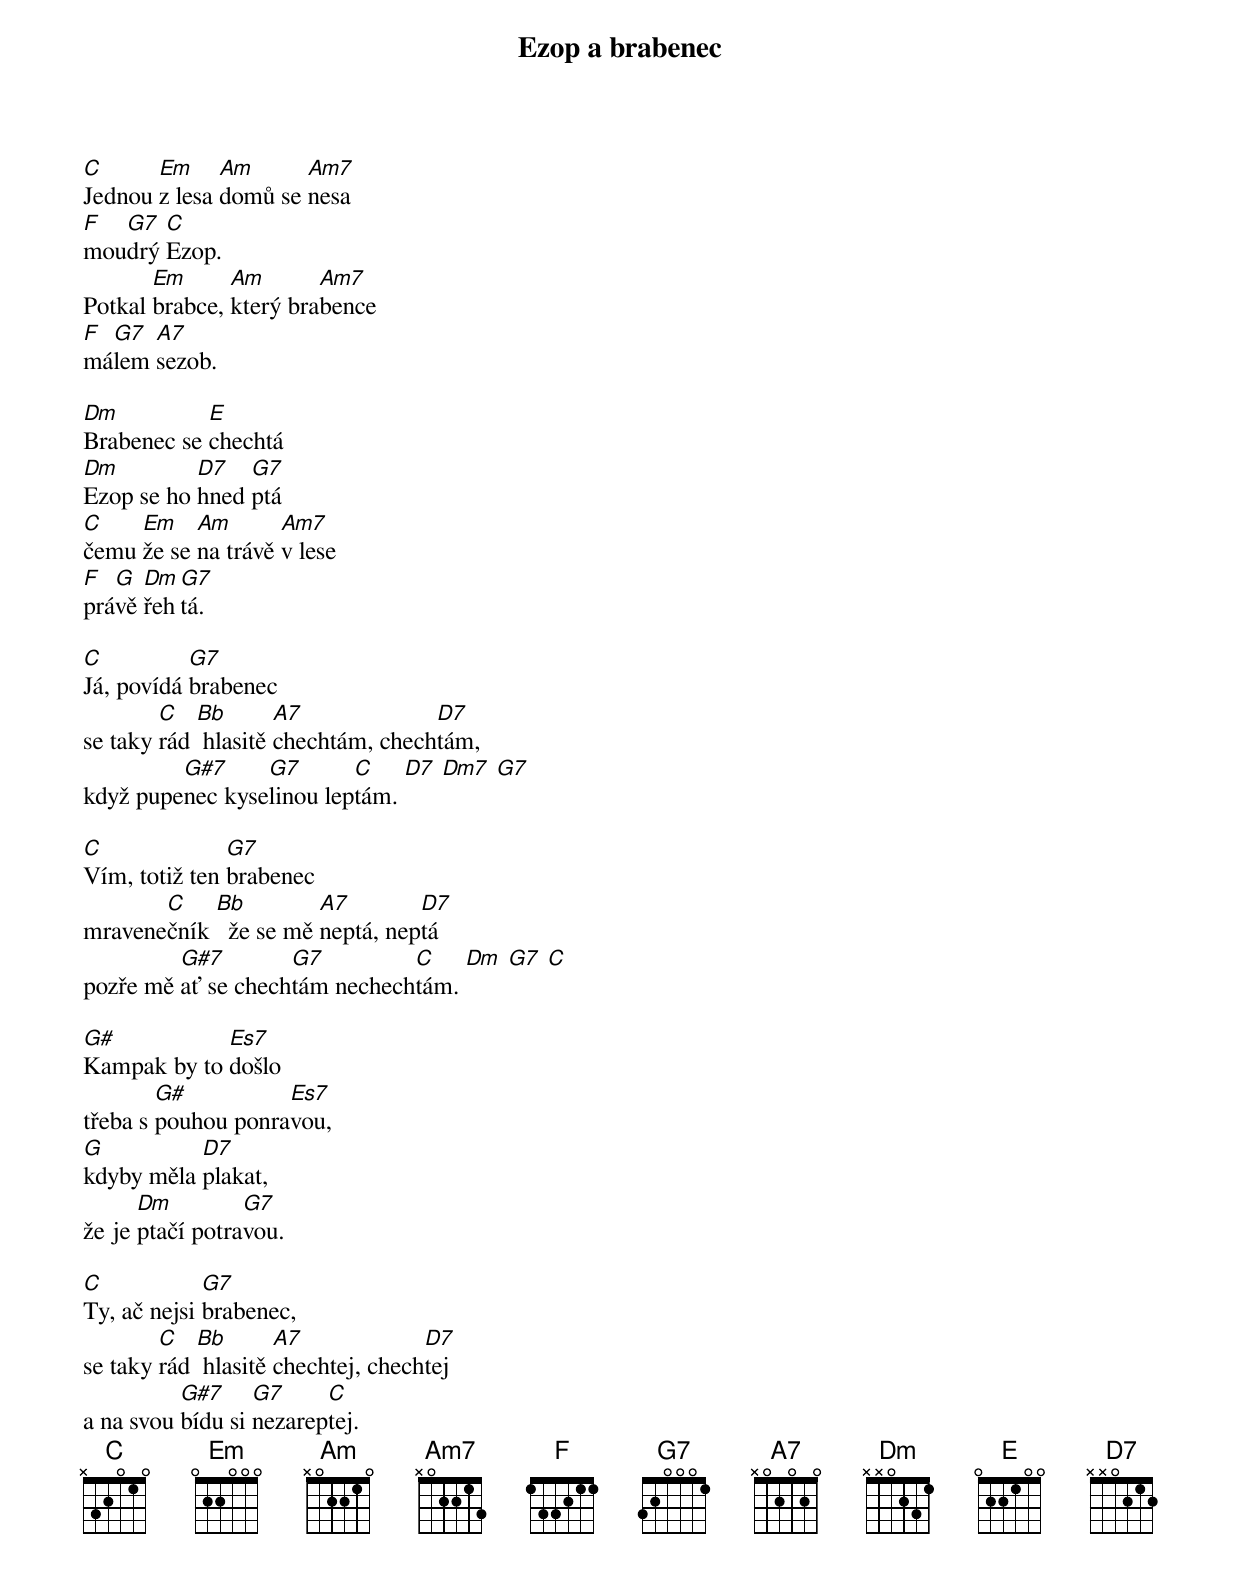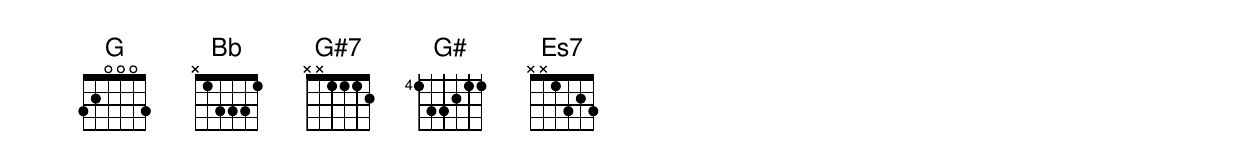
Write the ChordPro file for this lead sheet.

{title: Ezop a brabenec}

[C]Jednou [Em]z lesa [Am]domů se [Am7]nesa
[F]mou[G7]drý [C]Ezop.
Potkal [Em]brabce, [Am]který bra[Am7]bence
[F]má[G7]lem [A7]sezob.

[Dm]Brabenec se [E]chechtá
[Dm]Ezop se ho [D7]hned [G7]ptá
[C]čemu [Em]že se [Am]na trávě [Am7]v lese
[F]prá[G]vě [Dm]řeh[G7]tá.

[C]Já, povídá [G7]brabenec
se taky [C]rád [Bb] hlasitě [A7]chechtám, chech[D7]tám,
když pupe[G#7]nec kyse[G7]linou lep[C]tám. [D7  Dm7  G7]

[C]Vím, totiž ten [G7]brabenec
mravene[C]čník [Bb]  že se mě [A7]neptá, nep[D7]tá
pozře mě [G#7]ať se chech[G7]tám nechech[C]tám. [Dm  G7  C]

[G#]Kampak by to [Es7]došlo
třeba s [G#]pouhou ponra[Es7]vou,
[G]kdyby měla [D7]plakat,
že je [Dm]ptačí potra[G7]vou.

[C]Ty, ač nejsi [G7]brabenec,
se taky [C]rád [Bb] hlasitě [A7]chechtej, chech[D7]tej
a na svou [G#7]bídu si [G7]nezarep[C]tej.
